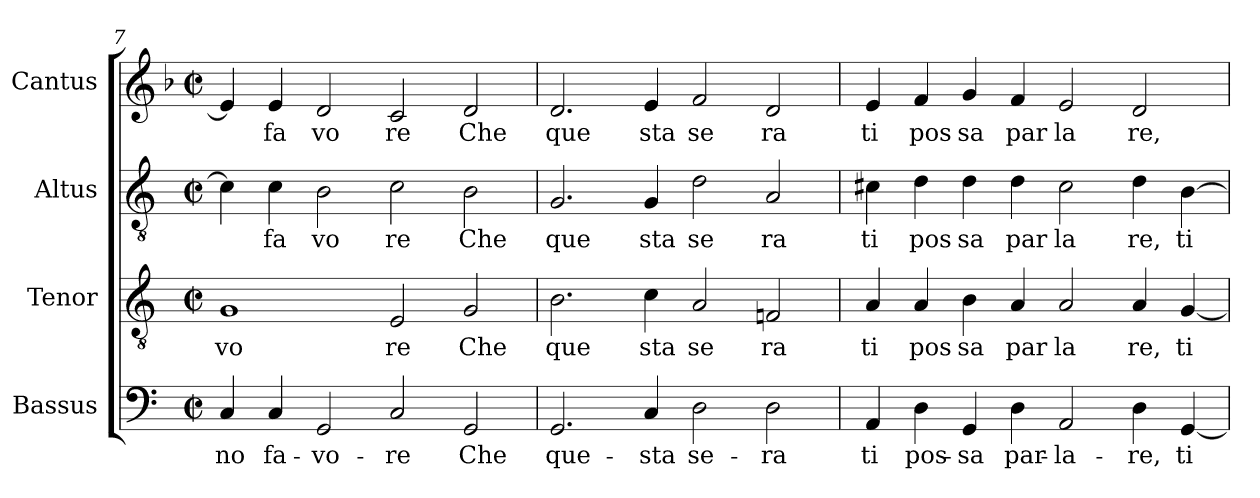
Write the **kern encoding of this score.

**kern	**text	**kern	**text	**kern	**text	**kern	**text
*part4	*part4	*part3	*part3	*part2	*part2	*part1	*part1
*staff4	*staff4	*staff3	*staff3	*staff2	*staff2	*staff1	*staff1
*I"Bassus	*	*I"Tenor	*	*I"Altus	*	*I"Cantus	*
*clefF4	*	*clefGv2	*	*clefGv2	*	*clefG2	*
*ITrd-3c-5	*	*ITrd-3c-5	*	*ITrd-3c-5	*	*	*
*	*	*	*	*	*	*k[b-]	*
*	*	*	*	*	*	*F:	*
*M2/2	*	*M2/2	*	*M2/2	*	*M2/2	*
*met(c|)	*	*met(c|)	*	*met(c|)	*	*met(c|)	*
=7	=7	=7	=7	=7	=7	=7	=7
!	!LO:LY:b:cj	!	!LO:LY:b:cj	!	!	!	!
4F/	-no	1c	vo	4f\]	.	4e/]	.
!	!LO:LY:b:cj	!	!	!	!LO:LY:b:cj	!	!LO:LY:b:cj
4F/	fa-	.	.	4f\	fa	4e/	fa
!	!LO:LY:b:cj	!	!	!	!LO:LY:b:cj	!	!LO:LY:b:cj
2C/	-vo-	.	.	2e\	vo	2d/	vo
!	!LO:LY:b:cj	!	!LO:LY:b:cj	!	!LO:LY:b:cj	!	!LO:LY:b:cj
2F/	-re	2A/	re	2f\	re	2c/	re
!	!LO:LY:b:cj	!	!LO:LY:b:cj	!	!LO:LY:b:cj	!	!LO:LY:b:cj
2C/	Che	2c/	Che	2e\	Che	2d/	Che
=8	=8	=8	=8	=8	=8	=8	=8
!	!LO:LY:b:cj	!	!LO:LY:b:cj	!	!LO:LY:b:cj	!	!LO:LY:b:cj
2.C/	que-	2.e\	que	2.c/	que	2.d/	que
!	!LO:LY:b:cj	!	!LO:LY:b:cj	!	!LO:LY:b:cj	!	!LO:LY:b:cj
4F/	-sta	4f\	sta	4c/	sta	4e/	sta
!	!LO:LY:b:cj	!	!LO:LY:b:cj	!	!LO:LY:b:cj	!	!LO:LY:b:cj
2G\	se-	2d/	se	2g\	se	2f/	se
!	!LO:LY:b:cj	!	!LO:LY:b:cj	!	!LO:LY:b:cj	!	!LO:LY:b:cj
2G\	-ra	2B-/	ra	2d/	ra	2d/	ra
=9	=9	=9	=9	=9	=9	=9	=9
!	!LO:LY:b:cj	!	!LO:LY:b:cj	!	!LO:LY:b:cj	!	!LO:LY:b:cj
4D/	ti	4d/	ti	4f#X\	ti	4e/	ti
!	!LO:LY:b:cj	!	!LO:LY:b:cj	!	!LO:LY:b:cj	!	!LO:LY:b:cj
4G\	pos-	4d/	pos	4g\	pos	4f/	pos
!	!LO:LY:b:cj	!	!LO:LY:b:cj	!	!LO:LY:b:cj	!	!LO:LY:b:cj
4C/	-sa	4e\	sa	4g\	sa	4g/	sa
!	!LO:LY:b:cj	!	!LO:LY:b:cj	!	!LO:LY:b:cj	!	!LO:LY:b:cj
4G\	par-	4d/	par	4g\	par	4f/	par
!	!LO:LY:b:cj	!	!LO:LY:b:cj	!	!LO:LY:b:cj	!	!LO:LY:b:cj
2D/	-la-	2d/	la	2f#\	la	2e/	la
!	!LO:LY:b:cj	!	!LO:LY:b:cj	!	!LO:LY:b:cj	!	!LO:LY:b:cj
4G\	-re,	4d/	re,	4g\	re,	2d/	re,
!	!LO:LY:b:cj	!	!LO:LY:b:cj	!	!LO:LY:b:cj	!	!
[<4C/	ti	[<4c/	ti	[>4e\	ti	.	.
=	=	=	=	=	=	=	=
*-	*-	*-	*-	*-	*-	*-	*-
